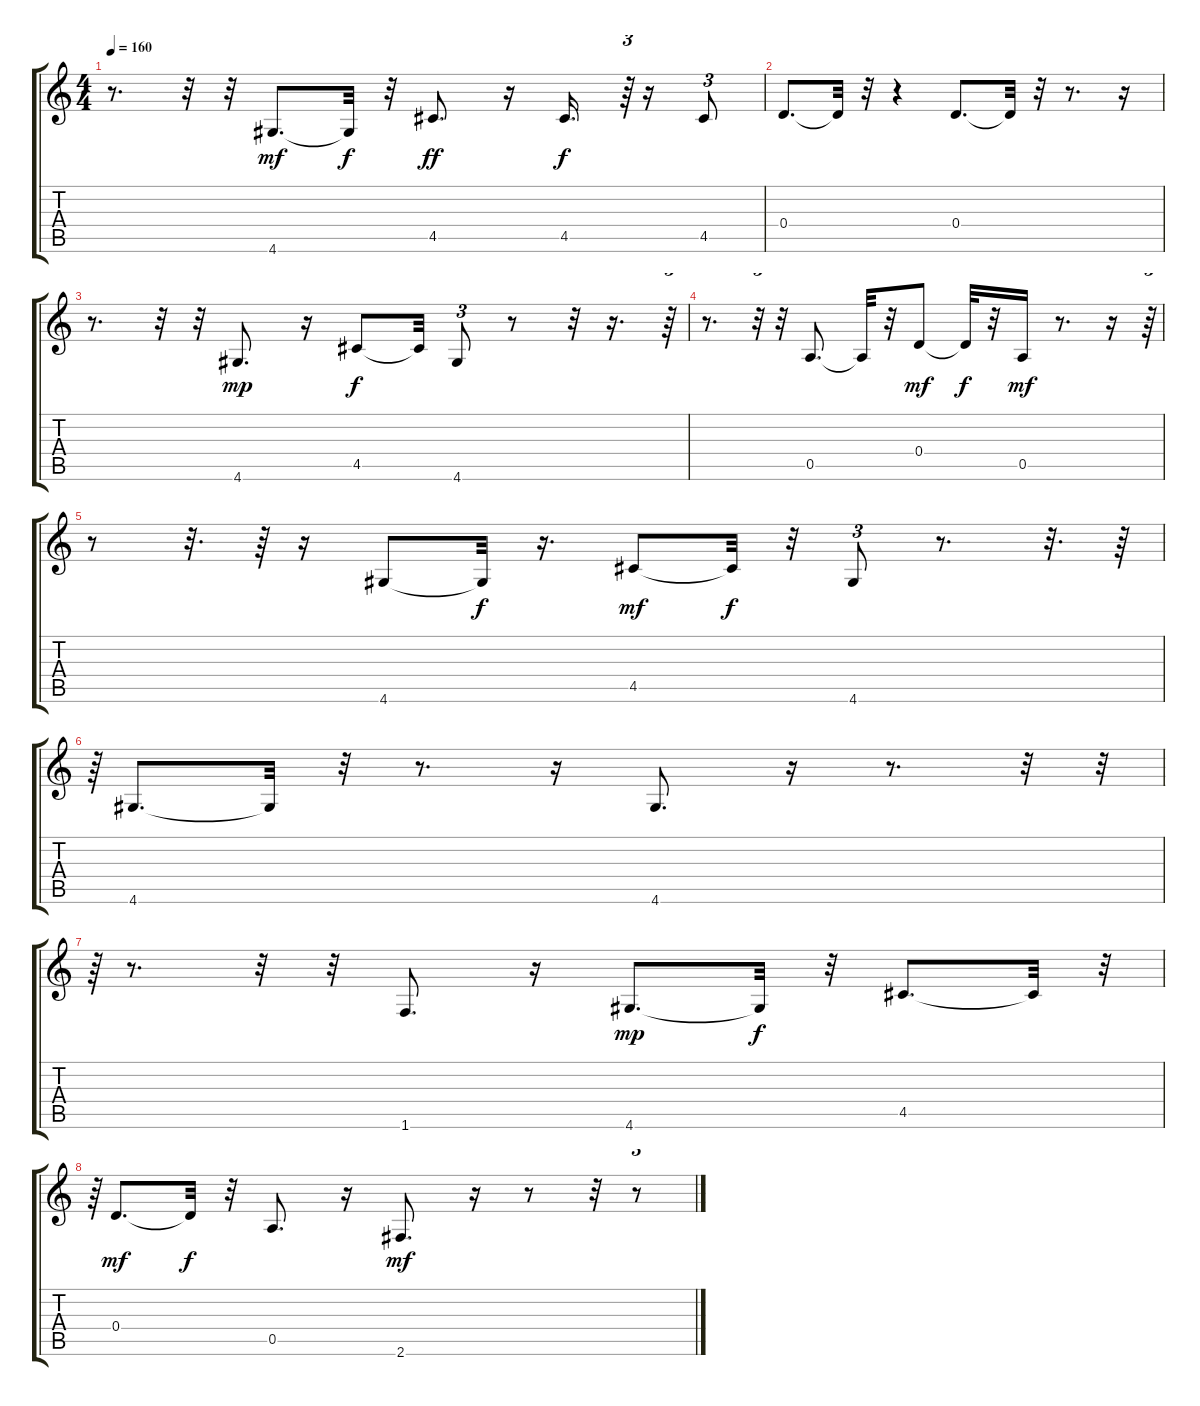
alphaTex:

\track "" {instrument acousticbass}
\staff {score tabs}
\tuning (E4 B3 G3 D3 A2 E2) {hide}
\ts (4 4)
\tempo 160
\clef g2
\ks c
r.8{d dy f} r.32 r.32 4.6.8{d dy mf} 4.6{t}.32{dy f} r.32 4.5.8{d dy ff} r.16 4.5.16{d dy f} r.64{tu (3 2)} r.16 4.5.8{tu (3 2)} |
0.4.8{d} 0.4{t}.32 r.32 r.4 0.4.8{d} 0.4{t}.32 r.32 r.8{d} r.16 |
r.8{d} r.32 r.32 4.6.8{d dy mp} r.16 4.5.8{dy f} 4.5{t}.32 4.6.8{tu (3 2)} r.8 r.32 r.16{d} r.64{tu (3 2)} |
r.8{d} r.32{tu (3 2)} r.32 0.5.8{d} 0.5{t}.32 r.32 0.4.8{dy mf} 0.4{t}.32{dy f} r.32 0.5.16{dy mf} r.8{d} r.16 r.64{tu (3 2)} |
r.8 r.32{d} r.64 r.16 4.6.8 4.6{t}.32{dy f} r.16{d} 4.5.8{dy mf} 4.5{t}.32{dy f} r.32 4.6.8{tu (3 2)} r.8{d} r.32{d} r.64 |
r.64{tu (3 2)} 4.6.8{d} 4.6{t}.32 r.32 r.8{d} r.16 4.6.8{d} r.16 r.8{d} r.32 r.32{tu (3 2)} |
r.64{tu (3 2)} r.8{d} r.32 r.32 1.6.8{d} r.16 4.6.8{d dy mp} 4.6{t}.32{dy f} r.32 4.5.8{d} 4.5{t}.32 r.32{tu (3 2)} |
r.64{tu (3 2)} 0.4.8{d dy mf} 0.4{t}.32{dy f} r.32 0.5.8{d} r.16 2.6.8{d dy mf} r.16 r.8 r.32 r.8{tu (3 2)}
